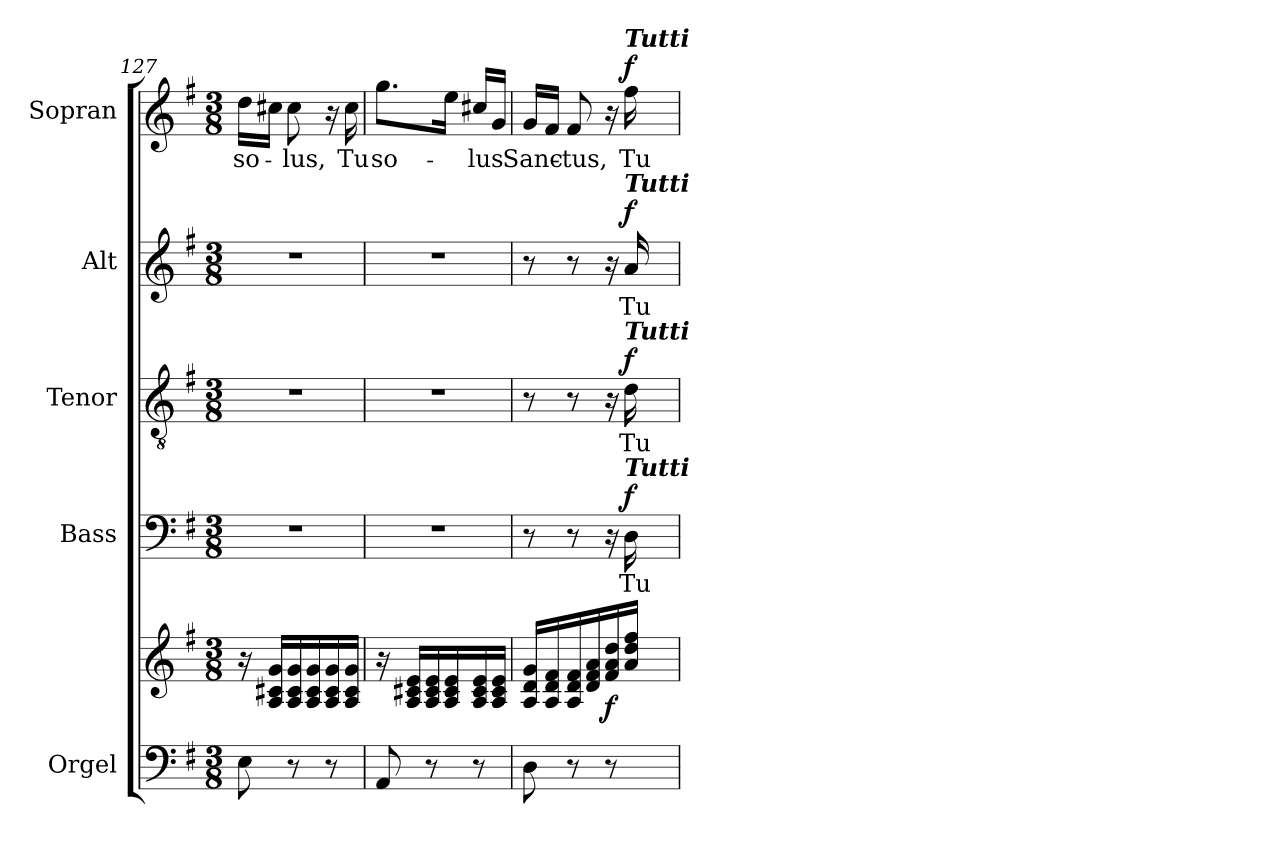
**kern	**kern	**dynam	**kern	**text	**dynam	**kern	**text	**dynam	**kern	**text	**dynam	**kern	**text	**dynam
*part5	*part5	*part5	*part4	*part4	*part4	*part3	*part3	*part3	*part2	*part2	*part2	*part1	*part1	*part1
*staff6	*staff5	*staff5/6	*staff4	*staff4	*staff4	*staff3	*staff3	*staff3	*staff2	*staff2	*staff2	*staff1	*staff1	*staff1
*I"Orgel	*	*	*I"Bass	*	*	*I"Tenor	*	*	*I"Alt	*	*	*I"Sopran	*	*
*I'Org.	*	*	*I'B.	*	*	*I'T.	*	*	*I'A.	*	*	*I'S.	*	*
*clefF4	*clefG2	*	*clefF4	*	*	*clefGv2	*	*	*clefG2	*	*	*clefG2	*	*
*k[f#]	*k[f#]	*	*k[f#]	*	*	*k[f#]	*	*	*k[f#]	*	*	*k[f#]	*	*
*G:	*G:	*	*G:	*	*	*G:	*	*	*G:	*	*	*G:	*	*
*M3/8	*M3/8	*	*M3/8	*	*	*M3/8	*	*	*M3/8	*	*	*M3/8	*	*
=127	=127	=127	=127	=127	=127	=127	=127	=127	=127	=127	=127	=127	=127	=127
!	!	!	!	!	!	!	!	!	!	!	!	!	!LO:LY:b	!
8E\	16r	.	4.r	.	.	4.r	.	.	4.r	.	.	16dd\LL	so-	.
.	16A/ 16c#X/ 16g/LL	.	.	.	.	.	.	.	.	.	.	16cc#X\JJ	.	.
!	!	!	!	!	!	!	!	!	!	!	!	!	!LO:LY:b	!
8r	16A/ 16c#/ 16g/	.	.	.	.	.	.	.	.	.	.	8cc#\	-lus,	.
.	16A/ 16c#/ 16g/	.	.	.	.	.	.	.	.	.	.	.	.	.
8r	16A/ 16c#/ 16g/	.	.	.	.	.	.	.	.	.	.	16r	.	.
!	!	!	!	!	!	!	!	!	!	!	!	!	!LO:LY:b	!
.	16A/ 16c#/ 16g/JJ	.	.	.	.	.	.	.	.	.	.	16cc#\	Tu	.
=128	=128	=128	=128	=128	=128	=128	=128	=128	=128	=128	=128	=128	=128	=128
!	!	!	!	!	!	!	!	!	!	!	!	!	!LO:LY:b	!
8AA/	16r	.	4.r	.	.	4.r	.	.	4.r	.	.	8.gg\L	so-	.
.	16A/ 16c#X/ 16e/LL	.	.	.	.	.	.	.	.	.	.	.	.	.
8r	16A/ 16c#/ 16e/	.	.	.	.	.	.	.	.	.	.	.	.	.
.	16A/ 16c#/ 16e/	.	.	.	.	.	.	.	.	.	.	16ee\Jk	.	.
!	!	!	!	!	!	!	!	!	!	!	!	!	!LO:LY:b	!
8r	16A/ 16c#/ 16e/	.	.	.	.	.	.	.	.	.	.	16cc#X/LL	-lus	.
.	16A/ 16c#/ 16e/JJ	.	.	.	.	.	.	.	.	.	.	16g/JJ	.	.
=129	=129	=129	=129	=129	=129	=129	=129	=129	=129	=129	=129	=129	=129	=129
!	!	!	!	!	!	!	!	!	!	!	!	!	!LO:LY:b	!
8D\	16A/ 16d/ 16g/LL	.	8r	.	.	8r	.	.	8r	.	.	16g/LL	Sanc-	.
.	16A/ 16d/ 16f#/	.	.	.	.	.	.	.	.	.	.	16f#/JJ	.	.
!	!	!	!	!	!	!	!	!	!	!	!	!	!LO:LY:b	!
8r	16A/ 16d/ 16f#/	.	8r	.	.	8r	.	.	8r	.	.	8f#/	-tus,	.
.	16d/ 16f#/ 16a/	.	.	.	.	.	.	.	.	.	.	.	.	.
!	!	!LO:DY:b	!	!	!	!	!	!	!	!	!	!	!	!
8r	16f#/ 16a/ 16dd/	f	16r	.	.	16r	.	.	16r	.	.	16r	.	.
!	!	!	!	!	!	!	!	!	!	!	!	!LO:TX:a:Bi:t=Tutti	!	!
!	!	!	!	!	!	!	!	!	!LO:TX:a:Bi:t=Tutti	!	!	!	!	!
!	!	!	!	!	!	!LO:TX:a:Bi:t=Tutti	!	!	!	!	!	!	!	!
!	!	!	!LO:TX:a:Bi:t=Tutti	!	!	!	!	!	!	!	!	!	!	!
!	!	!	!	!LO:LY:b	!LO:DY:a	!	!LO:LY:b	!LO:DY:a	!	!LO:LY:b	!LO:DY:a	!	!LO:LY:b	!LO:DY:a
.	16a/ 16dd/ 16ff#/JJ	.	16D\	Tu	f	16d\	Tu	f	16a/	Tu	f	16ff#\	Tu	f
=	=	=	=	=	=	=	=	=	=	=	=	=	=	=
*-	*-	*-	*-	*-	*-	*-	*-	*-	*-	*-	*-	*-	*-	*-
